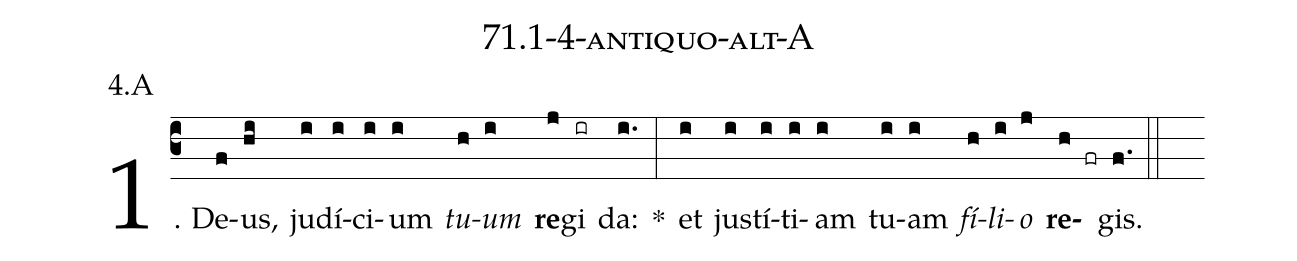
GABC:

name: 71.1-4-antiquo-alt-A;
annotation: 4.A;
%%
(c3)1. De(f)us,(hi) ju(i)dí(i)ci(i)um(i) <i>tu</i>(h)<i>um</i>(i) <b>re</b>(j)gi(ir) da:(i.) *(:) et(i) jus(i)tí(i)ti(i)am(i) tu(i)am(i) <i>fí</i>(h)<i>li</i>(i)<i>o</i>(j) <b>re</b>(h fr)gis.(f.) (::)


%E(i) u(h) o(i) u(j) a(h) e.(f.) (::)
